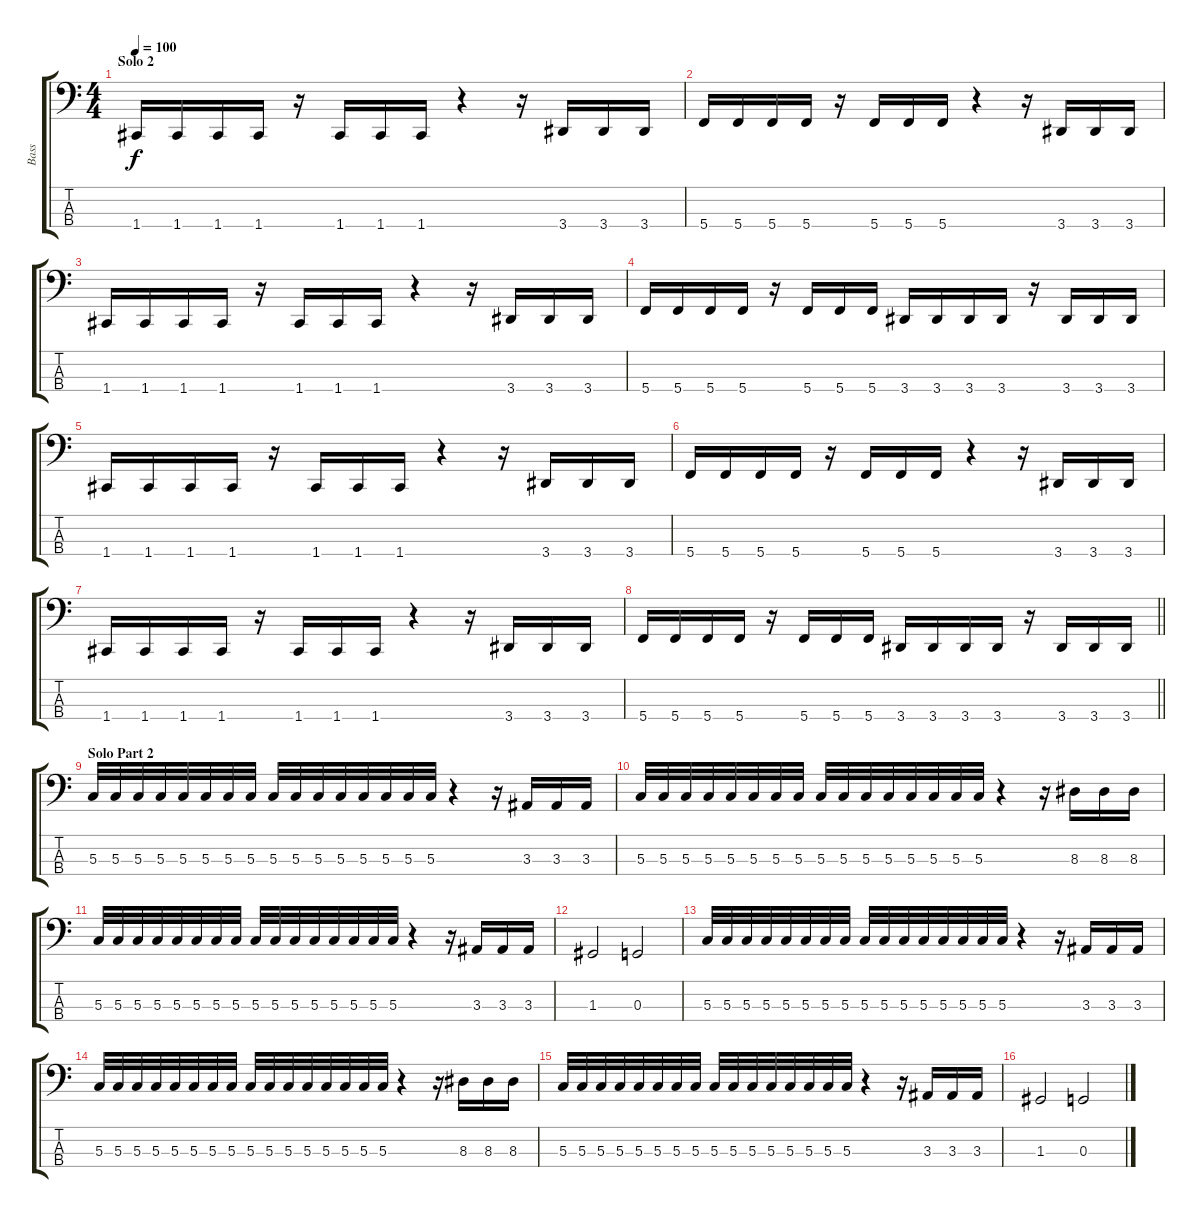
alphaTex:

\track ("Bass" "Bass") {instrument electricbasspick}
\staff {score tabs}
\tuning (F2 C2 G1 C1) {hide}
\ts (4 4)
\section ("" "Solo 2")
\tempo 100
\clef f4
\ks c
1.4.16{dy f} 1.4.16 1.4.16 1.4.16 r.16 1.4.16 1.4.16 1.4.16 r.4 r.16 3.4.16 3.4.16 3.4.16 |
5.4.16 5.4.16 5.4.16 5.4.16 r.16 5.4.16 5.4.16 5.4.16 r.4 r.16 3.4.16 3.4.16 3.4.16 |
1.4.16 1.4.16 1.4.16 1.4.16 r.16 1.4.16 1.4.16 1.4.16 r.4 r.16 3.4.16 3.4.16 3.4.16 |
5.4.16 5.4.16 5.4.16 5.4.16 r.16 5.4.16 5.4.16 5.4.16 3.4.16 3.4.16 3.4.16 3.4.16 r.16 3.4.16 3.4.16 3.4.16 |
1.4.16 1.4.16 1.4.16 1.4.16 r.16 1.4.16 1.4.16 1.4.16 r.4 r.16 3.4.16 3.4.16 3.4.16 |
5.4.16 5.4.16 5.4.16 5.4.16 r.16 5.4.16 5.4.16 5.4.16 r.4 r.16 3.4.16 3.4.16 3.4.16 |
1.4.16 1.4.16 1.4.16 1.4.16 r.16 1.4.16 1.4.16 1.4.16 r.4 r.16 3.4.16 3.4.16 3.4.16 |
\barLineRight lightlight
5.4.16 5.4.16 5.4.16 5.4.16 r.16 5.4.16 5.4.16 5.4.16 3.4.16 3.4.16 3.4.16 3.4.16 r.16 3.4.16 3.4.16 3.4.16 |
\section ("" "Solo Part 2")
5.3.32 5.3.32 5.3.32 5.3.32 5.3.32 5.3.32 5.3.32 5.3.32 5.3.32 5.3.32 5.3.32 5.3.32 5.3.32 5.3.32 5.3.32 5.3.32 r.4 r.16 3.3.16 3.3.16 3.3.16 |
5.3.32 5.3.32 5.3.32 5.3.32 5.3.32 5.3.32 5.3.32 5.3.32 5.3.32 5.3.32 5.3.32 5.3.32 5.3.32 5.3.32 5.3.32 5.3.32 r.4 r.16 8.3.16 8.3.16 8.3.16 |
5.3.32 5.3.32 5.3.32 5.3.32 5.3.32 5.3.32 5.3.32 5.3.32 5.3.32 5.3.32 5.3.32 5.3.32 5.3.32 5.3.32 5.3.32 5.3.32 r.4 r.16 3.3.16 3.3.16 3.3.16 |
1.3.2 0.3.2 |
5.3.32 5.3.32 5.3.32 5.3.32 5.3.32 5.3.32 5.3.32 5.3.32 5.3.32 5.3.32 5.3.32 5.3.32 5.3.32 5.3.32 5.3.32 5.3.32 r.4 r.16 3.3.16 3.3.16 3.3.16 |
5.3.32 5.3.32 5.3.32 5.3.32 5.3.32 5.3.32 5.3.32 5.3.32 5.3.32 5.3.32 5.3.32 5.3.32 5.3.32 5.3.32 5.3.32 5.3.32 r.4 r.16 8.3.16 8.3.16 8.3.16 |
5.3.32 5.3.32 5.3.32 5.3.32 5.3.32 5.3.32 5.3.32 5.3.32 5.3.32 5.3.32 5.3.32 5.3.32 5.3.32 5.3.32 5.3.32 5.3.32 r.4 r.16 3.3.16 3.3.16 3.3.16 |
1.3.2 0.3.2
